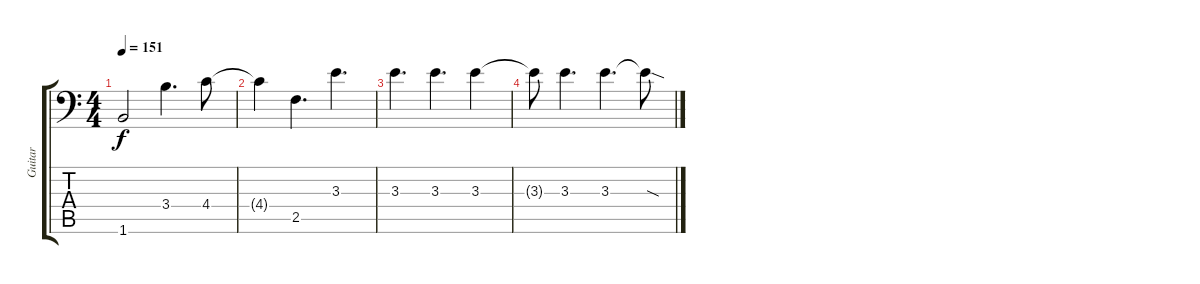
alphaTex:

\track ("Guitar" "Guitar") {instrument overdrivenguitar}
\staff {score tabs}
\tuning (Bb3 F3 Db3 Ab2 Eb2 Bb1) {hide}
\ts (4 4)
\tempo 151
\clef f4
\ks c
1.6.2{dy f} 3.4.4{d} 4.4.8 |
4.4{t}.4 2.5.4{d} 3.3.4{d} |
3.3.4{d} 3.3.4{d} 3.3.4 |
3.3{t}.8 3.3.4{d} 3.3.4{d} 3.3{sod t}.8
